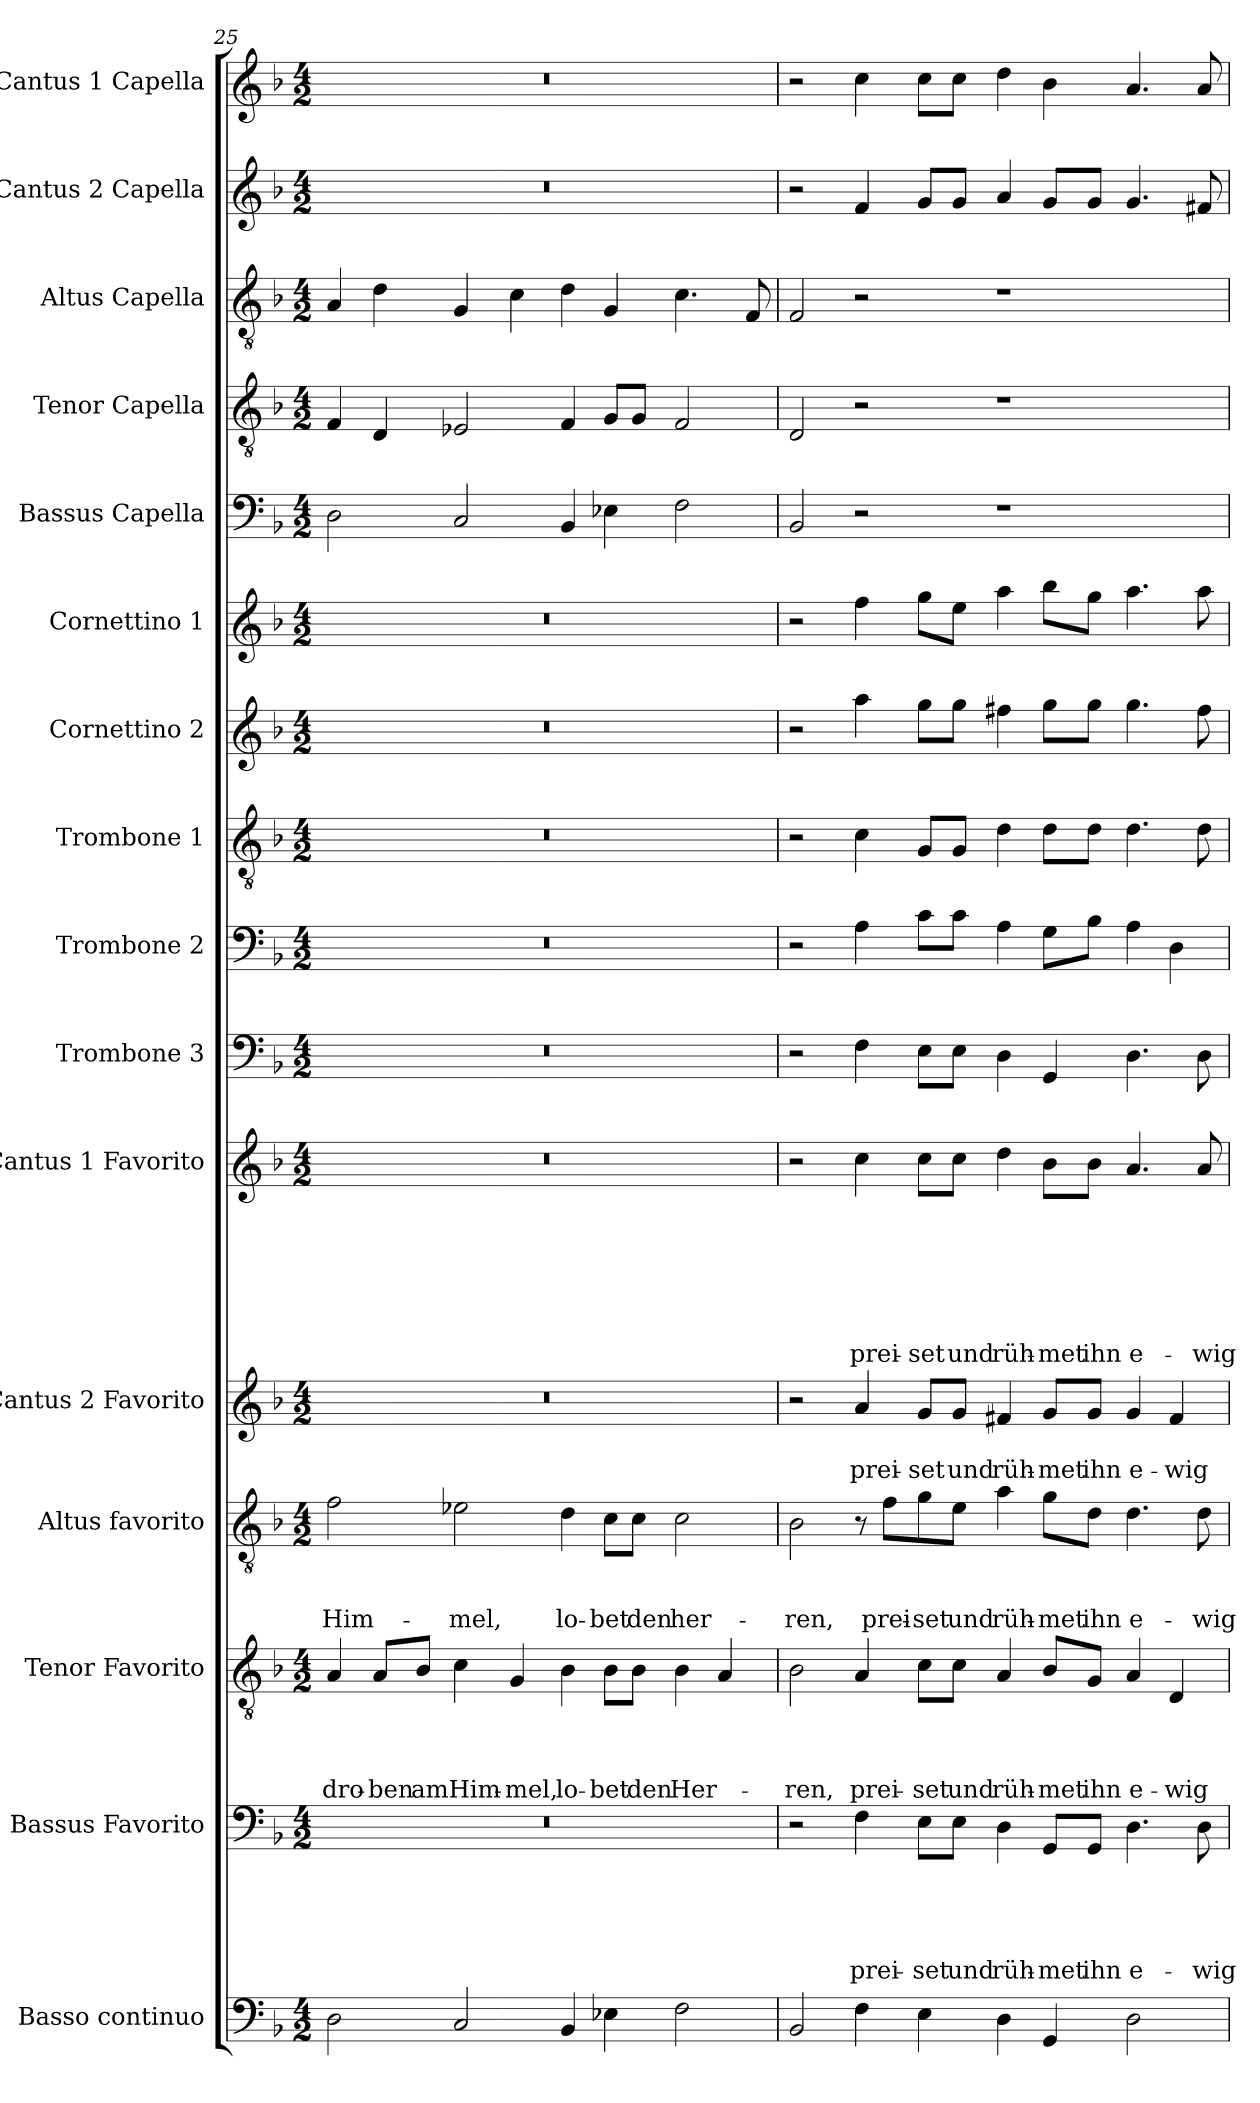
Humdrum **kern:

**kern	**kern	**text	**text	**text	**text	**text	**kern	**text	**text	**text	**text	**kern	**text	**text	**text	**kern	**text	**text	**kern	**text	**text	**text	**text	**text	**text	**text	**kern	**kern	**kern	**kern	**kern	**kern	**kern	**kern	**kern	**kern
*part16	*part15	*part15	*part15	*part15	*part15	*part15	*part14	*part14	*part14	*part14	*part14	*part13	*part13	*part13	*part13	*part12	*part12	*part12	*part11	*part11	*part11	*part11	*part11	*part11	*part11	*part11	*part10	*part9	*part8	*part7	*part6	*part5	*part4	*part3	*part2	*part1
*staff16	*staff15	*staff15	*staff15	*staff15	*staff15	*staff15	*staff14	*staff14	*staff14	*staff14	*staff14	*staff13	*staff13	*staff13	*staff13	*staff12	*staff12	*staff12	*staff11	*staff11	*staff11	*staff11	*staff11	*staff11	*staff11	*staff11	*staff10	*staff9	*staff8	*staff7	*staff6	*staff5	*staff4	*staff3	*staff2	*staff1
*I"Basso continuo	*I"Bassus Favorito	*	*	*	*	*	*I"Tenor Favorito	*	*	*	*	*I"Altus favorito	*	*	*	*I"Cantus 2 Favorito	*	*	*I"Cantus 1 Favorito	*	*	*	*	*	*	*	*I"Trombone 3	*I"Trombone 2	*I"Trombone 1	*I"Cornettino 2	*I"Cornettino 1	*I"Bassus Capella	*I"Tenor Capella	*I"Altus Capella	*I"Cantus 2 Capella	*I"Cantus 1 Capella
*clefF4	*clefF4	*	*	*	*	*	*clefGv2	*	*	*	*	*clefGv2	*	*	*	*clefG2	*	*	*clefG2	*	*	*	*	*	*	*	*clefF4	*clefF4	*clefGv2	*clefG2	*clefG2	*clefF4	*clefGv2	*clefGv2	*clefG2	*clefG2
*k[b-]	*k[b-]	*	*	*	*	*	*k[b-]	*	*	*	*	*k[b-]	*	*	*	*k[b-]	*	*	*k[b-]	*	*	*	*	*	*	*	*k[b-]	*k[b-]	*k[b-]	*k[b-]	*k[b-]	*k[b-]	*k[b-]	*k[b-]	*k[b-]	*k[b-]
*F:	*F:	*	*	*	*	*	*F:	*	*	*	*	*F:	*	*	*	*F:	*	*	*F:	*	*	*	*	*	*	*	*F:	*F:	*F:	*F:	*F:	*F:	*F:	*F:	*F:	*F:
*M4/2	*M4/2	*	*	*	*	*	*M4/2	*	*	*	*	*M4/2	*	*	*	*M4/2	*	*	*M4/2	*	*	*	*	*	*	*	*M4/2	*M4/2	*M4/2	*M4/2	*M4/2	*M4/2	*M4/2	*M4/2	*M4/2	*M4/2
=25	=25	=25	=25	=25	=25	=25	=25	=25	=25	=25	=25	=25	=25	=25	=25	=25	=25	=25	=25	=25	=25	=25	=25	=25	=25	=25	=25	=25	=25	=25	=25	=25	=25	=25	=25	=25
!	!	!	!	!	!	!	!	!	!	!	!LO:LY:b	!	!	!	!LO:LY:b	!	!	!	!	!	!	!	!	!	!	!	!	!	!	!	!	!	!	!	!	!
2D\	0r	.	.	.	.	.	4A/	.	.	.	dro-	2f\	.	.	Him-	0r	.	.	0r	.	.	.	.	.	.	.	0r	0r	0r	0r	0r	2D\	4F/	4A/	0r	0r
!	!	!	!	!	!	!	!	!	!	!	!LO:LY:b	!	!	!	!	!	!	!	!	!	!	!	!	!	!	!	!	!	!	!	!	!	!	!	!	!
.	.	.	.	.	.	.	8A/L	.	.	.	-ben	.	.	.	.	.	.	.	.	.	.	.	.	.	.	.	.	.	.	.	.	.	4D/	4d\	.	.
!	!	!	!	!	!	!	!	!	!	!	!LO:LY:b	!	!	!	!	!	!	!	!	!	!	!	!	!	!	!	!	!	!	!	!	!	!	!	!	!
.	.	.	.	.	.	.	8B-/J	.	.	.	am	.	.	.	.	.	.	.	.	.	.	.	.	.	.	.	.	.	.	.	.	.	.	.	.	.
!	!	!	!	!	!	!	!	!	!	!	!LO:LY:b	!	!	!	!LO:LY:b	!	!	!	!	!	!	!	!	!	!	!	!	!	!	!	!	!	!	!	!	!
2C/	.	.	.	.	.	.	4c\	.	.	.	Him-	2e-X\	.	.	-mel,	.	.	.	.	.	.	.	.	.	.	.	.	.	.	.	.	2C/	2E-X/	4G/	.	.
!	!	!	!	!	!	!	!	!	!	!	!LO:LY:b	!	!	!	!	!	!	!	!	!	!	!	!	!	!	!	!	!	!	!	!	!	!	!	!	!
.	.	.	.	.	.	.	4G/	.	.	.	-mel,	.	.	.	.	.	.	.	.	.	.	.	.	.	.	.	.	.	.	.	.	.	.	4c\	.	.
!	!	!	!	!	!	!	!	!	!	!	!LO:LY:b	!	!	!	!LO:LY:b	!	!	!	!	!	!	!	!	!	!	!	!	!	!	!	!	!	!	!	!	!
4BB-/	.	.	.	.	.	.	4B-\	.	.	.	lo-	4d\	.	.	lo-	.	.	.	.	.	.	.	.	.	.	.	.	.	.	.	.	4BB-/	4F/	4d\	.	.
!	!	!	!	!	!	!	!	!	!	!	!LO:LY:b	!	!	!	!LO:LY:b	!	!	!	!	!	!	!	!	!	!	!	!	!	!	!	!	!	!	!	!	!
4E-X\	.	.	.	.	.	.	8B-\L	.	.	.	-bet	8c\L	.	.	-bet	.	.	.	.	.	.	.	.	.	.	.	.	.	.	.	.	4E-X\	8G/L	4G/	.	.
!	!	!	!	!	!	!	!	!	!	!	!LO:LY:b	!	!	!	!LO:LY:b	!	!	!	!	!	!	!	!	!	!	!	!	!	!	!	!	!	!	!	!	!
.	.	.	.	.	.	.	8B-\J	.	.	.	den	8c\J	.	.	den	.	.	.	.	.	.	.	.	.	.	.	.	.	.	.	.	.	8G/J	.	.	.
!	!	!	!	!	!	!	!	!	!	!	!LO:LY:b	!	!	!	!LO:LY:b	!	!	!	!	!	!	!	!	!	!	!	!	!	!	!	!	!	!	!	!	!
2F\	.	.	.	.	.	.	4B-\	.	.	.	Her-	2c\	.	.	her-	.	.	.	.	.	.	.	.	.	.	.	.	.	.	.	.	2F\	2F/	4.c\	.	.
.	.	.	.	.	.	.	4A/	.	.	.	.	.	.	.	.	.	.	.	.	.	.	.	.	.	.	.	.	.	.	.	.	.	.	.	.	.
.	.	.	.	.	.	.	.	.	.	.	.	.	.	.	.	.	.	.	.	.	.	.	.	.	.	.	.	.	.	.	.	.	.	8F/	.	.
=26	=26	=26	=26	=26	=26	=26	=26	=26	=26	=26	=26	=26	=26	=26	=26	=26	=26	=26	=26	=26	=26	=26	=26	=26	=26	=26	=26	=26	=26	=26	=26	=26	=26	=26	=26	=26
!	!	!	!	!	!	!	!	!	!	!	!LO:LY:b	!	!	!	!LO:LY:b	!	!	!	!	!	!	!	!	!	!	!	!	!	!	!	!	!	!	!	!	!
2BB-/	2r	.	.	.	.	.	2B-\	.	.	.	-ren,	2B-\	.	.	-ren,	2r	.	.	2r	.	.	.	.	.	.	.	2r	2r	2r	2r	2r	2BB-/	2D/	2F/	2r	2r
!	!	!	!	!	!	!LO:LY:b	!	!	!	!	!LO:LY:b	!	!	!	!	!	!	!LO:LY:b	!	!	!	!	!	!	!	!LO:LY:b	!	!	!	!	!	!	!	!	!	!
4F\	4F\	.	.	.	.	prei-	4A/	.	.	.	prei-	8r	.	.	.	4a/	.	prei-	4cc\	.	.	.	.	.	.	prei-	4F\	4A\	4c\	4aa\	4ff\	2r	2r	2r	4f/	4cc\
!	!	!	!	!	!	!	!	!	!	!	!	!	!	!	!LO:LY:b	!	!	!	!	!	!	!	!	!	!	!	!	!	!	!	!	!	!	!	!	!
.	.	.	.	.	.	.	.	.	.	.	.	8f\L	.	.	prei-	.	.	.	.	.	.	.	.	.	.	.	.	.	.	.	.	.	.	.	.	.
!	!	!	!	!	!	!LO:LY:b	!	!	!	!	!LO:LY:b	!	!	!	!LO:LY:b	!	!	!LO:LY:b	!	!	!	!	!	!	!	!LO:LY:b	!	!	!	!	!	!	!	!	!	!
4E\	8E\L	.	.	.	.	-set	8c\L	.	.	.	-set	8g\	.	.	-set	8g/L	.	-set	8cc\L	.	.	.	.	.	.	-set	8E\L	8c\L	8G/L	8gg\L	8gg\L	.	.	.	8g/L	8cc\L
!	!	!	!	!	!	!LO:LY:b	!	!	!	!	!LO:LY:b	!	!	!	!LO:LY:b	!	!	!LO:LY:b	!	!	!	!	!	!	!	!LO:LY:b	!	!	!	!	!	!	!	!	!	!
.	8E\J	.	.	.	.	und	8c\J	.	.	.	und	8e\J	.	.	und	8g/J	.	und	8cc\J	.	.	.	.	.	.	und	8E\J	8c\J	8G/J	8gg\J	8ee\J	.	.	.	8g/J	8cc\J
!	!	!	!	!	!	!LO:LY:b	!	!	!	!	!LO:LY:b	!	!	!	!LO:LY:b	!	!	!LO:LY:b	!	!	!	!	!	!	!	!LO:LY:b	!	!	!	!	!	!	!	!	!	!
4D\	4D\	.	.	.	.	rüh-	4A/	.	.	.	rüh-	4a\	.	.	rüh-	4f#X/	.	rüh-	4dd\	.	.	.	.	.	.	rüh-	4D\	4A\	4d\	4ff#X\	4aa\	1r	1r	1r	4a/	4dd\
!	!	!	!	!	!	!LO:LY:b	!	!	!	!	!LO:LY:b	!	!	!	!LO:LY:b	!	!	!LO:LY:b	!	!	!	!	!	!	!	!LO:LY:b	!	!	!	!	!	!	!	!	!	!
4GG/	8GG/L	.	.	.	.	-met	8B-/L	.	.	.	-met	8g\L	.	.	-met	8g/L	.	-met	8b-\L	.	.	.	.	.	.	-met	4GG/	8G\L	8d\L	8gg\L	8bb-\L	.	.	.	8g/L	4b-\
!	!	!	!	!	!	!LO:LY:b	!	!	!	!	!LO:LY:b	!	!	!	!LO:LY:b	!	!	!LO:LY:b	!	!	!	!	!	!	!	!LO:LY:b	!	!	!	!	!	!	!	!	!	!
.	8GG/J	.	.	.	.	ihn	8G/J	.	.	.	ihn	8d\J	.	.	ihn	8g/J	.	ihn	8b-\J	.	.	.	.	.	.	ihn	.	8B-\J	8d\J	8gg\J	8gg\J	.	.	.	8g/J	.
!	!	!	!	!	!	!LO:LY:b	!	!	!	!	!LO:LY:b	!	!	!	!LO:LY:b	!	!	!LO:LY:b	!	!	!	!	!	!	!	!LO:LY:b	!	!	!	!	!	!	!	!	!	!
2D\	4.D\	.	.	.	.	e-	4A/	.	.	.	e-	4.d\	.	.	e-	4g/	.	e-	4.a/	.	.	.	.	.	.	e-	4.D\	4A\	4.d\	4.gg\	4.aa\	.	.	.	4.g/	4.a/
!	!	!	!	!	!	!	!	!	!	!	!LO:LY:b	!	!	!	!	!	!	!LO:LY:b	!	!	!	!	!	!	!	!	!	!	!	!	!	!	!	!	!	!
.	.	.	.	.	.	.	4D/	.	.	.	-wig-	.	.	.	.	4f#/	.	-wig-	.	.	.	.	.	.	.	.	.	4D\	.	.	.	.	.	.	.	.
!	!	!	!	!	!	!LO:LY:b	!	!	!	!	!	!	!	!	!LO:LY:b	!	!	!	!	!	!	!	!	!	!	!LO:LY:b	!	!	!	!	!	!	!	!	!	!
.	8D\	.	.	.	.	-wig-	.	.	.	.	.	8d\	.	.	-wig-	.	.	.	8a/	.	.	.	.	.	.	-wig-	8D\	.	8d\	8ff#\	8aa\	.	.	.	8f#X/	8a/
=	=	=	=	=	=	=	=	=	=	=	=	=	=	=	=	=	=	=	=	=	=	=	=	=	=	=	=	=	=	=	=	=	=	=	=	=
*-	*-	*-	*-	*-	*-	*-	*-	*-	*-	*-	*-	*-	*-	*-	*-	*-	*-	*-	*-	*-	*-	*-	*-	*-	*-	*-	*-	*-	*-	*-	*-	*-	*-	*-	*-	*-
